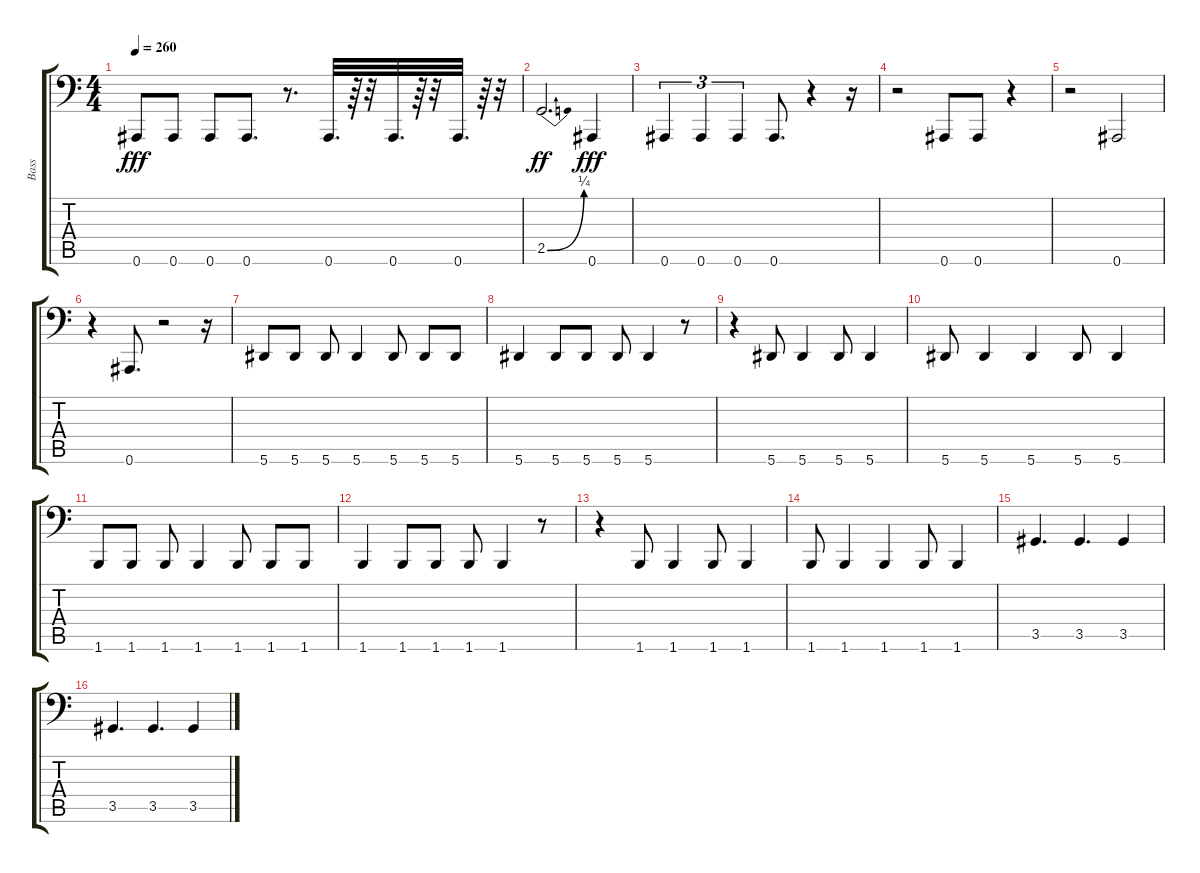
\track ("Bass" "Bass") {instrument electricbasspick}
\staff {score tabs}
\tuning (C3 G2 Eb2 Bb1 F1 Bb0) {hide}
\ts (4 4)
\tempo 260
\clef f4
\ks c
0.6.8{dy fff} 0.6.8 0.6.8 0.6.8{d} r.8{d} 0.6.32{d} r.64 r.32 0.6.32{d} r.64 r.32 0.6.32{d} r.64 r.32 |
2.5{be (bend 0 0 60 1)}.2{d dy ff} 0.6.4{dy fff} |
0.6.4{tu (3 2)} 0.6.4{tu (3 2)} 0.6.4{tu (3 2)} 0.6.8{d} r.4 r.16 |
r.2 0.6.8 0.6.8 r.4 |
r.2 0.6.2 |
r.4 0.6.8{d} r.2 r.16 |
5.6.8 5.6.8 5.6.8 5.6.4 5.6.8 5.6.8 5.6.8 |
5.6.4 5.6.8 5.6.8 5.6.8 5.6.4 r.8 |
r.4 5.6.8 5.6.4 5.6.8 5.6.4 |
5.6.8 5.6.4 5.6.4 5.6.8 5.6.4 |
1.6.8 1.6.8 1.6.8 1.6.4 1.6.8 1.6.8 1.6.8 |
1.6.4 1.6.8 1.6.8 1.6.8 1.6.4 r.8 |
r.4 1.6.8 1.6.4 1.6.8 1.6.4 |
1.6.8 1.6.4 1.6.4 1.6.8 1.6.4 |
3.5.4{d} 3.5.4{d} 3.5.4 |
3.5.4{d} 3.5.4{d} 3.5.4
